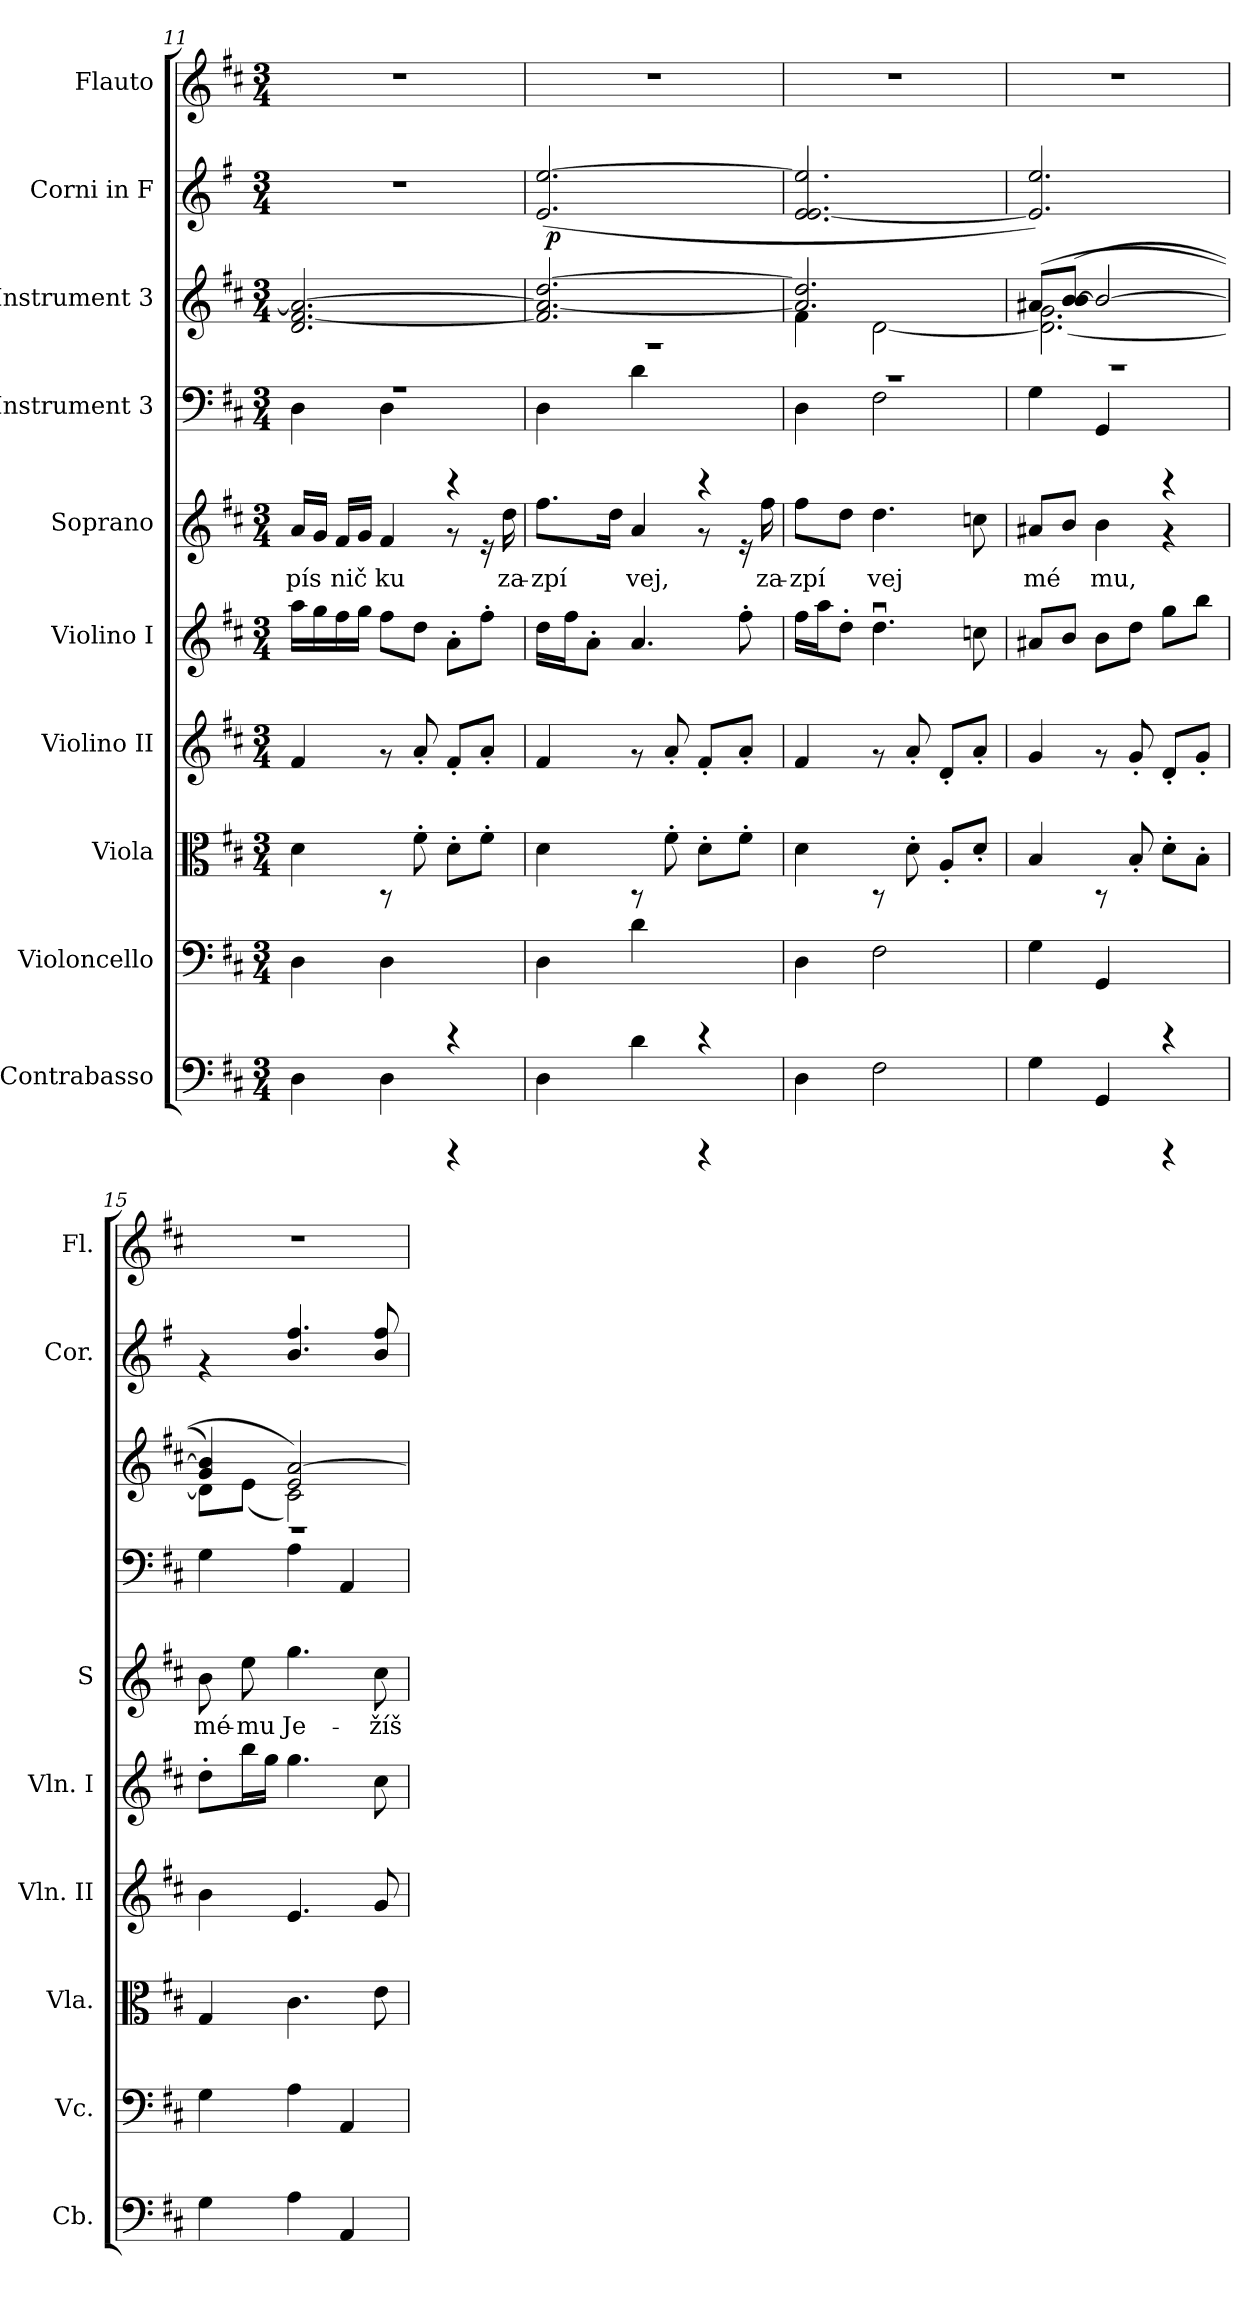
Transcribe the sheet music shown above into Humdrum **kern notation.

**kern	**kern	**kern	**kern	**kern	**kern	**text	**kern	**kern	**kern	**dynam	**kern
*part10	*part9	*part8	*part7	*part6	*part5	*part5	*part4	*part3	*part2	*part2	*part1
*staff10	*staff9	*staff8	*staff7	*staff6	*staff5	*staff5	*staff4	*staff3	*staff2	*staff2	*staff1
*I"Contrabasso	*I"Violoncello	*I"Viola	*I"Violino II	*I"Violino I	*I"Soprano	*	*I"Instrument 3	*I"Instrument 3	*I"Corni in F	*	*I"Flauto
*I'Cb.	*I'Vc.	*I'Vla.	*I'Vln. II	*I'Vln. I	*I'S	*	*	*	*I'Cor.	*	*I'Fl.
*clefF4	*clefF4	*clefC3	*clefG2	*clefG2	*clefG2	*	*clefF4	*clefG2	*clefG2	*	*clefG2
*ITrd1c2	*ITrd1c2	*ITrd1c2	*ITrd1c2	*ITrd1c2	*ITrd1c2	*	*ITrd1c2	*ITrd1c2	*ITrd4c7	*	*ITrd1c2
*k[]	*k[]	*k[]	*k[]	*k[]	*k[]	*	*k[]	*k[]	*k[]	*	*k[]
*C:	*C:	*C:	*C:	*C:	*C:	*	*C:	*C:	*C:	*	*C:
*M3/4	*M3/4	*M3/4	*M3/4	*M3/4	*M3/4	*	*M3/4	*M3/4	*M3/4	*	*M3/4
=11	=11	=11	=11	=11	=11	=11	=11	=11	=11	=11	=11
!	!	!	!	!	!	!LO:LY:b:cj	!	!	!	!	!
*	*	*	*	*	*	*	*^	*	*	*	*
4C\	4C\	4c\	4e/	16gg\L	16g/L	pís-	2.r	4C\	[<2.e/ 2.c/ 2.g/_>	2.r	.	2.r
!	!	!	!	!	!	!LO:LY:b:cj	!	!	!	!	!	!
.	.	.	.	16ff\	16f/J	--	.	.	.	.	.	.
!	!	!	!	!	!	!LO:LY:b:cj	!	!	!	!	!	!
.	.	.	.	16ee\	16e/L	-nič-	.	.	.	.	.	.
!	!	!	!	!	!	!LO:LY:b:cj	!	!	!	!	!	!
.	.	.	.	16ff\J	16f/J	--	.	.	.	.	.	.
!	!	!	!	!	!	!LO:LY:b:cj	!	!	!	!	!	!
4C\	4C\	8rAA	8rf	8ee\L	4e/	-ku	.	4C\	.	.	.	.
.	.	8e'>\	8g'</	8cc\J	.	.	.	.	.	.	.	.
4rCCC	4rCCC	8c'>\L	8e'</L	8g'>\L	8rf	.	.	4rCCC	.	.	.	.
.	.	8e'>\J	8g'</J	8ee'>\J	16re	.	.	.	.	.	.	.
!	!	!	!	!	!	!LO:LY:b:cj	!	!	!	!	!	!
.	.	.	.	.	16cc\	za-	.	.	.	.	.	.
=12	=12	=12	=12	=12	=12	=12	=12	=12	=12	=12	=12	=12
!	!	!	!	!	!	!LO:LY:b:cj	!	!	!	!	!	!
*	*	*	*	*	*	*	*	*	*	*^	*	*
4C\	4C\	4c\	4e/	16cc\L	8.ee\L	-zpí-	2.r	4C\	2.g/_> 2.e/] [>2.cc/	(<[>2.a/ 2.A/	64ryy	.	2.r
!	!	!	!	!	!	!	!	!	!	!	!	!LO:DY:b	!
.	.	.	.	.	.	.	.	.	.	.	2ryy	p	.
.	.	.	.	16ee\	.	.	.	.	.	.	.	.	.
.	.	.	.	8g'>\J	.	.	.	.	.	.	.	.	.
!	!	!	!	!	!	!LO:LY:b:cj	!	!	!	!	!	!	!
.	.	.	.	.	16cc\J	--	.	.	.	.	.	.	.
!	!	!	!	!	!	!LO:LY:b:cj	!	!	!	!	!	!	!
4c\	4c\	8rAA	8rf	4.g/	4g/	-vej,	.	4c\	.	.	.	.	.
.	.	8e'>\	8g'</	.	.	.	.	.	.	.	.	.	.
4rCCC	4rCCC	8c'>\L	8e'</L	.	8rf	.	.	4rCCC	.	.	.	.	.
.	.	.	.	.	.	.	.	.	.	.	8...ryy	.	.
.	.	8e'>\J	8g'</J	8ee'>\	16re	.	.	.	.	.	.	.	.
!	!	!	!	!	!	!LO:LY:b:cj	!	!	!	!	!	!	!
.	.	.	.	.	16ee\	za-	.	.	.	.	.	.	.
=13	=13	=13	=13	=13	=13	=13	=13	=13	=13	=13	=13	=13	=13
!	!	!	!	!	!	!LO:LY:b:cj	!	!	!	!	!	!	!
*	*	*	*	*	*	*	*	*	*^	*v	*v	*	*
4C\	4C\	4c\	4e/	16ee\L	8ee\L	-zpí-	2.r	4C\	2.g/] 2.cc/]	4e\	2.a/] 2.A/ [<2.A/	.	2.r
.	.	.	.	16gg\	.	.	.	.	.	.	.	.	.
!	!	!	!	!	!	!LO:LY:b:cj	!	!	!	!	!	!	!
.	.	.	.	8cc'>\J	8cc\J	--	.	.	.	.	.	.	.
!	!	!	!	!	!	!LO:LY:b:cj	!	!	!	!	!	!	!
2E\	2E\	8rAA	8rf	4.ccu>\	4.cc\	-vej	.	2E\	.	[<2c\	.	.	.
.	.	8c'>\	8g'</	.	.	.	.	.	.	.	.	.	.
.	.	8G'</L	8c'</L	.	.	.	.	.	.	.	.	.	.
!	!	!	!	!	!	!LO:LY:b:cj	!	!	!	!	!	!	!
.	.	8c'</J	8g'</J	8b-X\	8b-X\	.	.	.	.	.	.	.	.
=14	=14	=14	=14	=14	=14	=14	=14	=14	=14	=14	=14	=14	=14
!	!	!	!	!	!	!LO:LY:b:cj	!	!	!	!	!	!	!
4F\	4F\	4A/	4f/	8g#X/L	8g#X/L	mé-	2.r	4F\	(>8g#X/L	2.c\_< 2.f\	2.a/ 2.A/])	.	2.r
!	!	!	!	!	!	!LO:LY:b:cj	!	!	!	!	!	!	!
.	.	.	.	8a/J	8a/J	--	.	.	(<[>8a/ 8a/J	.	.	.	.
!	!	!	!	!	!	!LO:LY:b:cj	!	!	!	!	!	!	!
4FF/	4FF/	8rAA	8rf	8a\L	4a\	-mu,	.	4FF/	2a/_>	.	.	.	.
.	.	8A'</	8f'</	8cc\J	.	.	.	.	.	.	.	.	.
4rCCC	4rCCC	8c'>\L	8c'</L	8ff\L	4rf	.	.	4rCCC	.	.	.	.	.
.	.	8A'>\J	8f'</J	8aa\J	.	.	.	.	.	.	.	.	.
!!LO:LB:g=z
=15	=15	=15	=15	=15	=15	=15	=15	=15	=15	=15	=15	=15	=15
!	!	!	!	!	!	!LO:LY:b:cj	!	!	!	!	!	!	!
4F\	4F\	4F/	4a\	8cc'>\L	8a\	mé-	2.r	4F\	4f/ 4a/])	8c\L]	4rf	.	2.r
!	!	!	!	!	!	!LO:LY:b:cj	!	!	!	!	!	!	!
.	.	.	.	16aa\	8dd\	-mu	.	.	.	(<8d\J	.	.	.
.	.	.	.	16ff\J	.	.	.	.	.	.	.	.	.
!	!	!	!	!	!	!LO:LY:b:cj	!	!	!	!	!	!	!
4G\	4G\	4.B\	4.d/	4.ff\	4.ff\	Je-	.	4G\	2d/ [>2g/)	2B\)	4.b/ 4.e/	.	.
4GG/	4GG/	.	.	.	.	.	.	4GG/	.	.	.	.	.
!	!	!	!	!	!	!LO:LY:b:cj	!	!	!	!	!	!	!
.	.	8d\	8f/	8b\	8b\	-žíš-	.	.	.	.	8b/ 8e/	.	.
*	*	*	*	*	*	*	*v	*v	*	*	*	*	*
*	*	*	*	*	*	*	*	*v	*v	*	*	*
=	=	=	=	=	=	=	=	=	=	=	=
*-	*-	*-	*-	*-	*-	*-	*-	*-	*-	*-	*-
